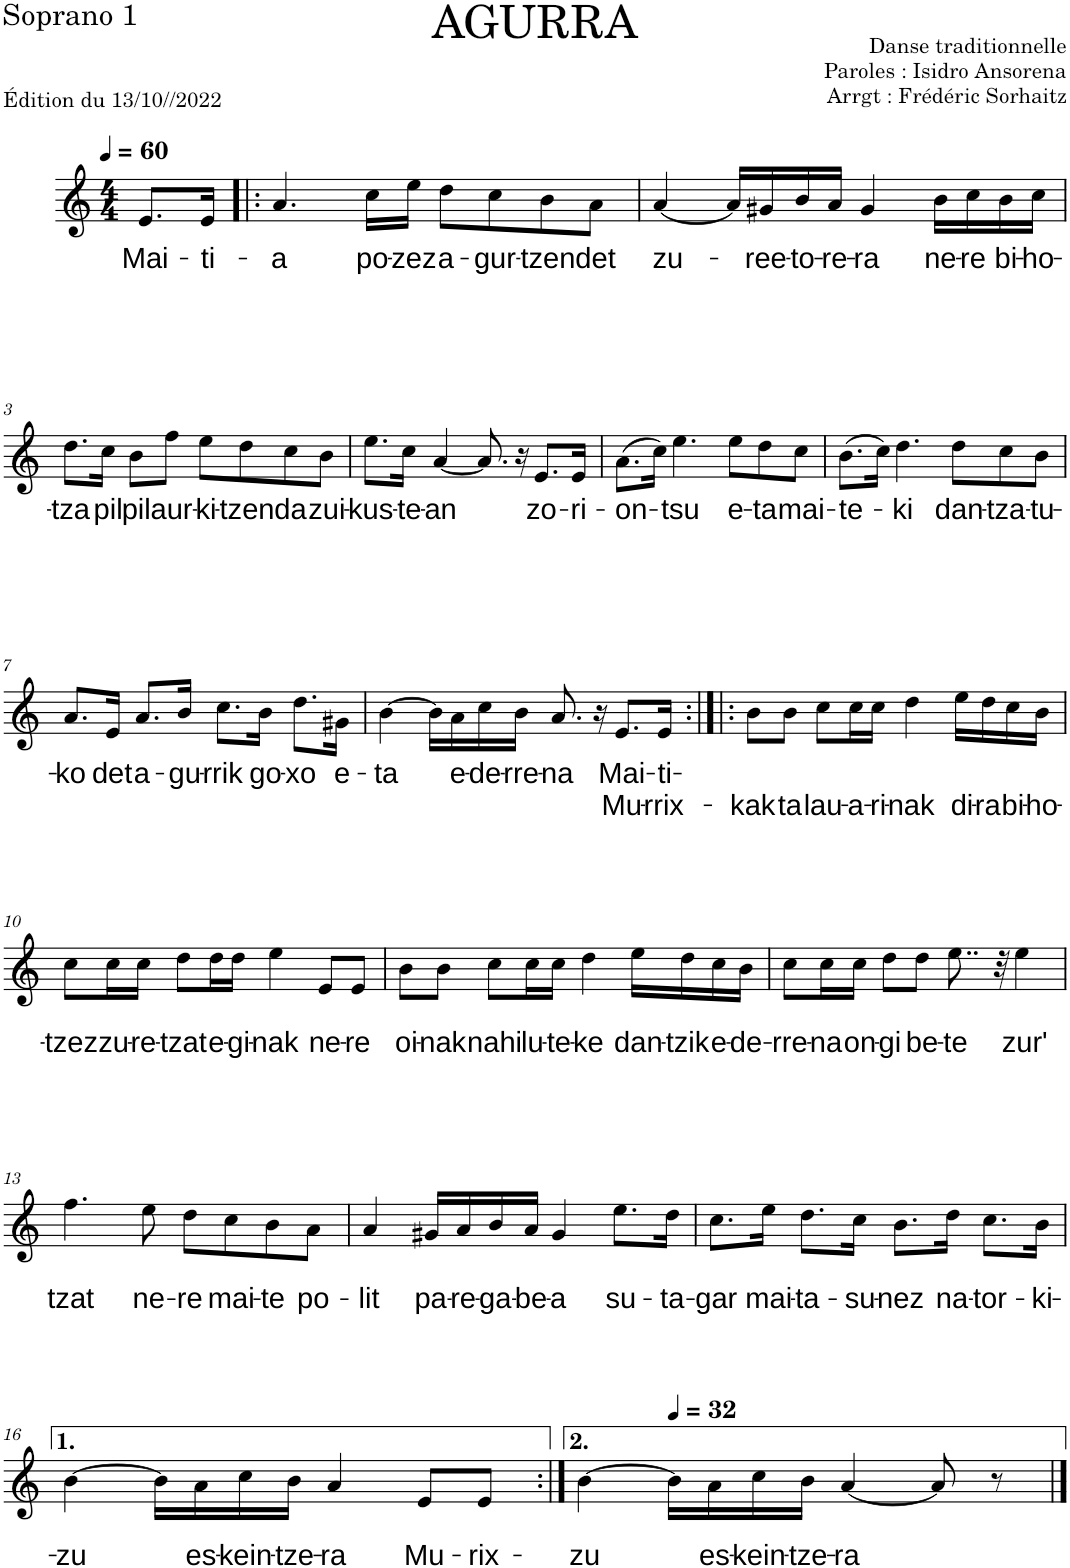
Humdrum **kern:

**kern	**text	**text
*part1	*part1	*part1
*staff1	*staff1	*staff1
*I"Soprano 1	*	*
*I'S.	*	*
*clefG2	*	*
*k[]	*	*
*M4/4	*	*
*MM60	*	*
=	=	=
!	!LO:LY:b	!
8.e/L	Mai-	.
!	!LO:LY:b	!
16e/Jk	-ti-	.
=1!|:	=1!|:	=1!|:
!	!LO:LY:b	!
4.a/	-a	.
!	!LO:LY:b	!
16cc\LL	po-	.
!	!LO:LY:b	!
16ee\JJ	-zez	.
!	!LO:LY:b	!
8dd\L	a-	.
!	!LO:LY:b	!
8cc\	-gur-	.
!	!LO:LY:b	!
8b\	-tzen	.
!	!LO:LY:b	!
8a\J	det	.
=2	=2	=2
!	!LO:LY:b	!
[4a/	zu-	.
16a/LL]	.	.
!	!LO:LY:b	!
16g#X/	-ree-	.
!	!LO:LY:b	!
16b/	-to-	.
!	!LO:LY:b	!
16a/JJ	-re-	.
!	!LO:LY:b	!
4g#/	-ra	.
!	!LO:LY:b	!
16b\LL	ne-	.
!	!LO:LY:b	!
16cc\	-re	.
!	!LO:LY:b	!
16b\	bi-	.
!	!LO:LY:b	!
16cc\JJ	-ho-	.
!!LO:LB:g=z
=3	=3	=3
!	!LO:LY:b	!
8.dd\L	-tza	.
!	!LO:LY:b	!
16cc\Jk	pil	.
!	!LO:LY:b	!
8b\L	pil	.
!	!LO:LY:b	!
8ff\J	aur-	.
!	!LO:LY:b	!
8ee\L	-ki-	.
!	!LO:LY:b	!
8dd\	-tzen	.
!	!LO:LY:b	!
8cc\	da	.
!	!LO:LY:b	!
8b\J	zui-	.
=4	=4	=4
!	!LO:LY:b	!
8.ee\L	-kus-	.
!	!LO:LY:b	!
16cc\Jk	-te-	.
!	!LO:LY:b	!
[4a/	-an	.
8.a/]	.	.
16r	.	.
!	!LO:LY:b	!
8.e/L	zo-	.
!	!LO:LY:b	!
16e/Jk	-ri-	.
=5	=5	=5
!	!LO:LY:b	!
(8.a\L	-on-	.
16cc\Jk)	.	.
!	!LO:LY:b	!
4.ee\	-tsu	.
!	!LO:LY:b	!
8ee\L	e-	.
!	!LO:LY:b	!
8dd\	-ta	.
!	!LO:LY:b	!
8cc\J	mai-	.
=6	=6	=6
!	!LO:LY:b	!
(8.b\L	-te-	.
16cc\Jk)	.	.
!	!LO:LY:b	!
4.dd\	-ki	.
!	!LO:LY:b	!
8dd\L	dan-	.
!	!LO:LY:b	!
8cc\	-tza-	.
!	!LO:LY:b	!
8b\J	-tu-	.
!!LO:LB:g=z
=7	=7	=7
!	!LO:LY:b	!
8.a/L	-ko	.
!	!LO:LY:b	!
16e/Jk	det	.
!	!LO:LY:b	!
8.a/L	a-	.
!	!LO:LY:b	!
16b/Jk	-gu-	.
!	!LO:LY:b	!
8.cc\L	-rrik	.
!	!LO:LY:b	!
16b\Jk	go-	.
!	!LO:LY:b	!
8.dd\L	-xo	.
!	!LO:LY:b	!
16g#X\Jk	e-	.
=8	=8	=8
!	!LO:LY:b	!
[4b\	-ta	.
16b\LL]	.	.
!	!LO:LY:b	!
16a\	e-	.
!	!LO:LY:b	!
16cc\	-de-	.
!	!LO:LY:b	!
16b\JJ	-rre-	.
!	!LO:LY:b	!
8.a/	-na	.
16r	.	.
!	!LO:LY:b	!LO:LY:b
8.e/L	Mai-	Mu-
!	!LO:LY:b	!LO:LY:b
16e/Jk	-ti-	-rrix-
=9:|!|:	=9:|!|:	=9:|!|:
!	!	!LO:LY:b
8b\L	.	-kak
!	!	!LO:LY:b
8b\J	.	ta
!	!	!LO:LY:b
8cc\L	.	lau-
!	!	!LO:LY:b
16cc\L	.	-a-
!	!	!LO:LY:b
16cc\JJ	.	-ri-
!	!	!LO:LY:b
4dd\	.	-nak
!	!	!LO:LY:b
16ee\LL	.	di-
!	!	!LO:LY:b
16dd\	.	-ra
!	!	!LO:LY:b
16cc\	.	bi-
!	!	!LO:LY:b
16b\JJ	.	-ho-
!!LO:LB:g=z
=10	=10	=10
!	!	!LO:LY:b
8cc\L	.	-tzez
!	!	!LO:LY:b
16cc\L	.	zu-
!	!	!LO:LY:b
16cc\JJ	.	-re-
!	!	!LO:LY:b
8dd\L	.	-tzat
!	!	!LO:LY:b
16dd\L	.	e-
!	!	!LO:LY:b
16dd\JJ	.	-gi-
!	!	!LO:LY:b
4ee\	.	-nak
!	!	!LO:LY:b
8e/L	.	ne-
!	!	!LO:LY:b
8e/J	.	-re
=11	=11	=11
!	!	!LO:LY:b
8b\L	.	oi-
!	!	!LO:LY:b
8b\J	.	-nak
!	!	!LO:LY:b
8cc\L	.	nahi
!	!	!LO:LY:b
16cc\L	.	lu-
!	!	!LO:LY:b
16cc\JJ	.	-te-
!	!	!LO:LY:b
4dd\	.	-ke
!	!	!LO:LY:b
16ee\LL	.	dan-
!	!	!LO:LY:b
16dd\	.	-tzik
!	!	!LO:LY:b
16cc\	.	e-
!	!	!LO:LY:b
16b\JJ	.	-de-
=12	=12	=12
!	!	!LO:LY:b
8cc\L	.	-rre-
!	!	!LO:LY:b
16cc\L	.	-na
!	!	!LO:LY:b
16cc\JJ	.	on-
!	!	!LO:LY:b
8dd\L	.	-gi
!	!	!LO:LY:b
8dd\J	.	be-
!	!	!LO:LY:b
8..ee\	.	-te
32r	.	.
!	!	!LO:LY:b
4ee\	.	zur'
!!LO:LB:g=z
=13	=13	=13
!	!	!LO:LY:b
4.ff\	.	-tzat
!	!	!LO:LY:b
8ee\	.	ne-
!	!	!LO:LY:b
8dd\L	.	-re
!	!	!LO:LY:b
8cc\	.	mai-
!	!	!LO:LY:b
8b\	.	-te
!	!	!LO:LY:b
8a\J	.	po-
=14	=14	=14
!	!	!LO:LY:b
4a/	.	-lit
!	!	!LO:LY:b
16g#X/LL	.	pa-
!	!	!LO:LY:b
16a/	.	-re-
!	!	!LO:LY:b
16b/	.	-ga-
!	!	!LO:LY:b
16a/JJ	.	-be-
!	!	!LO:LY:b
4g#/	.	-a
!	!	!LO:LY:b
8.ee\L	.	su-
!	!	!LO:LY:b
16dd\Jk	.	-ta-
=15	=15	=15
!	!	!LO:LY:b
8.cc\L	.	-gar
!	!	!LO:LY:b
16ee\Jk	.	mai-
!	!	!LO:LY:b
8.dd\L	.	-ta-
!	!	!LO:LY:b
16cc\Jk	.	-su-
!	!	!LO:LY:b
8.b\L	.	-nez
!	!	!LO:LY:b
16dd\Jk	.	na-
!	!	!LO:LY:b
8.cc\L	.	-tor-
!	!	!LO:LY:b
16b\Jk	.	-ki-
!!LO:LB:g=z
=16	=16	=16
!	!	!LO:LY:b
[4b\	.	-zu
16b\LL]	.	.
!	!	!LO:LY:b
16a\	.	es-
!	!	!LO:LY:b
16cc\	.	-kein-
!	!	!LO:LY:b
16b\JJ	.	-tze-
!	!	!LO:LY:b
4a/	.	-ra
!	!	!LO:LY:b
8e/L	.	Mu-
!	!	!LO:LY:b
8e/J	.	-rix-
=17:|!	=17:|!	=17:|!
!	!	!LO:LY:b
[4b\	.	-zu
*MM32	*	*
16b\LL]	.	.
!	!	!LO:LY:b
16a\	.	es-
!	!	!LO:LY:b
16cc\	.	-kein-
!	!	!LO:LY:b
16b\JJ	.	-tze-
!	!	!LO:LY:b
[4a/	.	-ra
8a/]	.	.
8r	.	.
==	==	==
*-	*-	*-
